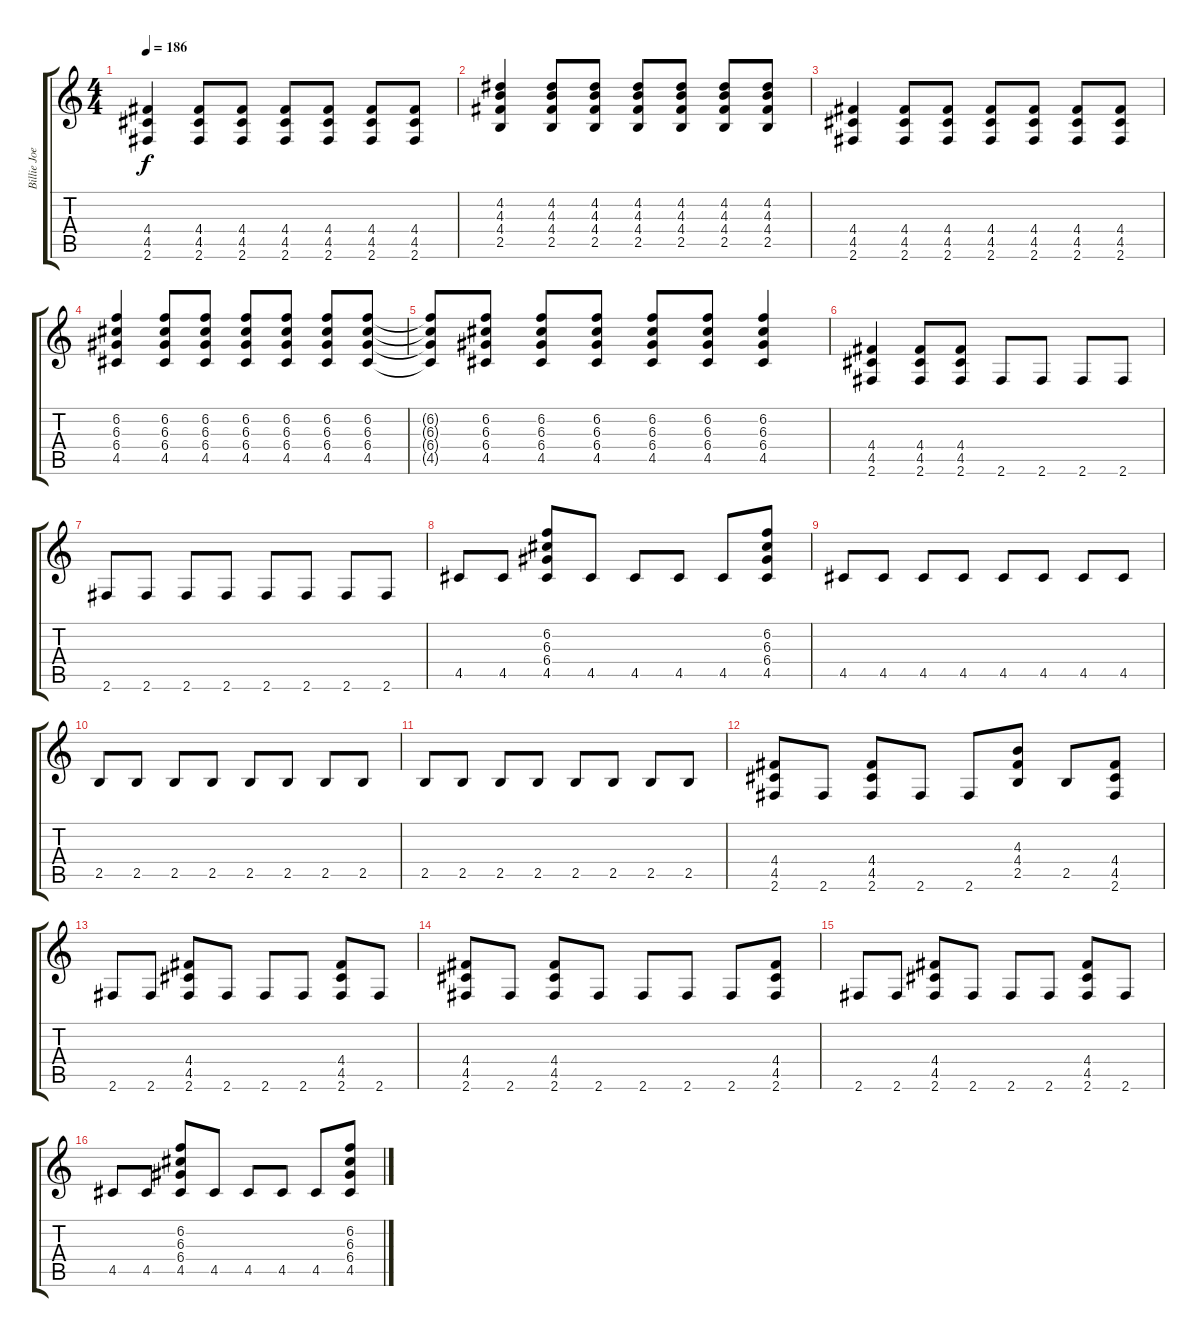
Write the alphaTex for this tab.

\track ("Billie Joe (Guitar)" "Billie Joe") {instrument distortionguitar}
\staff {score tabs}
\tuning (E4 B3 G3 D3 A2 E2) {hide}
\ts (4 4)
\tempo 186
\clef g2
\ks c
(4.4 4.5 2.6).4{dy f} (4.4 4.5 2.6).8 (4.4 4.5 2.6).8 (4.4 4.5 2.6).8 (4.4 4.5 2.6).8 (4.4 4.5 2.6).8 (4.4 4.5 2.6).8 |
(4.2 4.3 4.4 2.5).4 (4.2 4.3 4.4 2.5).8 (4.2 4.3 4.4 2.5).8 (4.2 4.3 4.4 2.5).8 (4.2 4.3 4.4 2.5).8 (4.2 4.3 4.4 2.5).8 (4.2 4.3 4.4 2.5).8 |
(4.4 4.5 2.6).4 (4.4 4.5 2.6).8 (4.4 4.5 2.6).8 (4.4 4.5 2.6).8 (4.4 4.5 2.6).8 (4.4 4.5 2.6).8 (4.4 4.5 2.6).8 |
(6.2 6.3 6.4 4.5).4 (6.2 6.3 6.4 4.5).8 (6.2 6.3 6.4 4.5).8 (6.2 6.3 6.4 4.5).8 (6.2 6.3 6.4 4.5).8 (6.2 6.3 6.4 4.5).8 (6.2 6.3 6.4 4.5).8 |
(6.2{t} 6.3{t} 6.4{t} 4.5{t}).8 (6.2 6.3 6.4 4.5).8 (6.2 6.3 6.4 4.5).8 (6.2 6.3 6.4 4.5).8 (6.2 6.3 6.4 4.5).8 (6.2 6.3 6.4 4.5).8 (6.2 6.3 6.4 4.5).4 |
(4.4 4.5 2.6).4 (4.4 4.5 2.6).8 (4.4 4.5 2.6).8 2.6.8 2.6.8 2.6.8 2.6.8 |
2.6.8 2.6.8 2.6.8 2.6.8 2.6.8 2.6.8 2.6.8 2.6.8 |
4.5.8 4.5.8 (6.2 6.3 6.4 4.5).8 4.5.8 4.5.8 4.5.8 4.5.8 (6.2 6.3 6.4 4.5).8 |
4.5.8 4.5.8 4.5.8 4.5.8 4.5.8 4.5.8 4.5.8 4.5.8 |
2.5.8 2.5.8 2.5.8 2.5.8 2.5.8 2.5.8 2.5.8 2.5.8 |
2.5.8 2.5.8 2.5.8 2.5.8 2.5.8 2.5.8 2.5.8 2.5.8 |
(4.4 4.5 2.6).8 2.6.8 (4.4 4.5 2.6).8 2.6.8 2.6.8 (4.3 4.4 2.5).8 2.5.8 (4.4 4.5 2.6).8 |
2.6.8 2.6.8 (4.4 4.5 2.6).8 2.6.8 2.6.8 2.6.8 (4.4 4.5 2.6).8 2.6.8 |
(4.4 4.5 2.6).8 2.6.8 (4.4 4.5 2.6).8 2.6.8 2.6.8 2.6.8 2.6.8 (4.4 4.5 2.6).8 |
2.6.8 2.6.8 (4.4 4.5 2.6).8 2.6.8 2.6.8 2.6.8 (4.4 4.5 2.6).8 2.6.8 |
4.5.8 4.5.8 (6.2 6.3 6.4 4.5).8 4.5.8 4.5.8 4.5.8 4.5.8 (6.2 6.3 6.4 4.5).8
